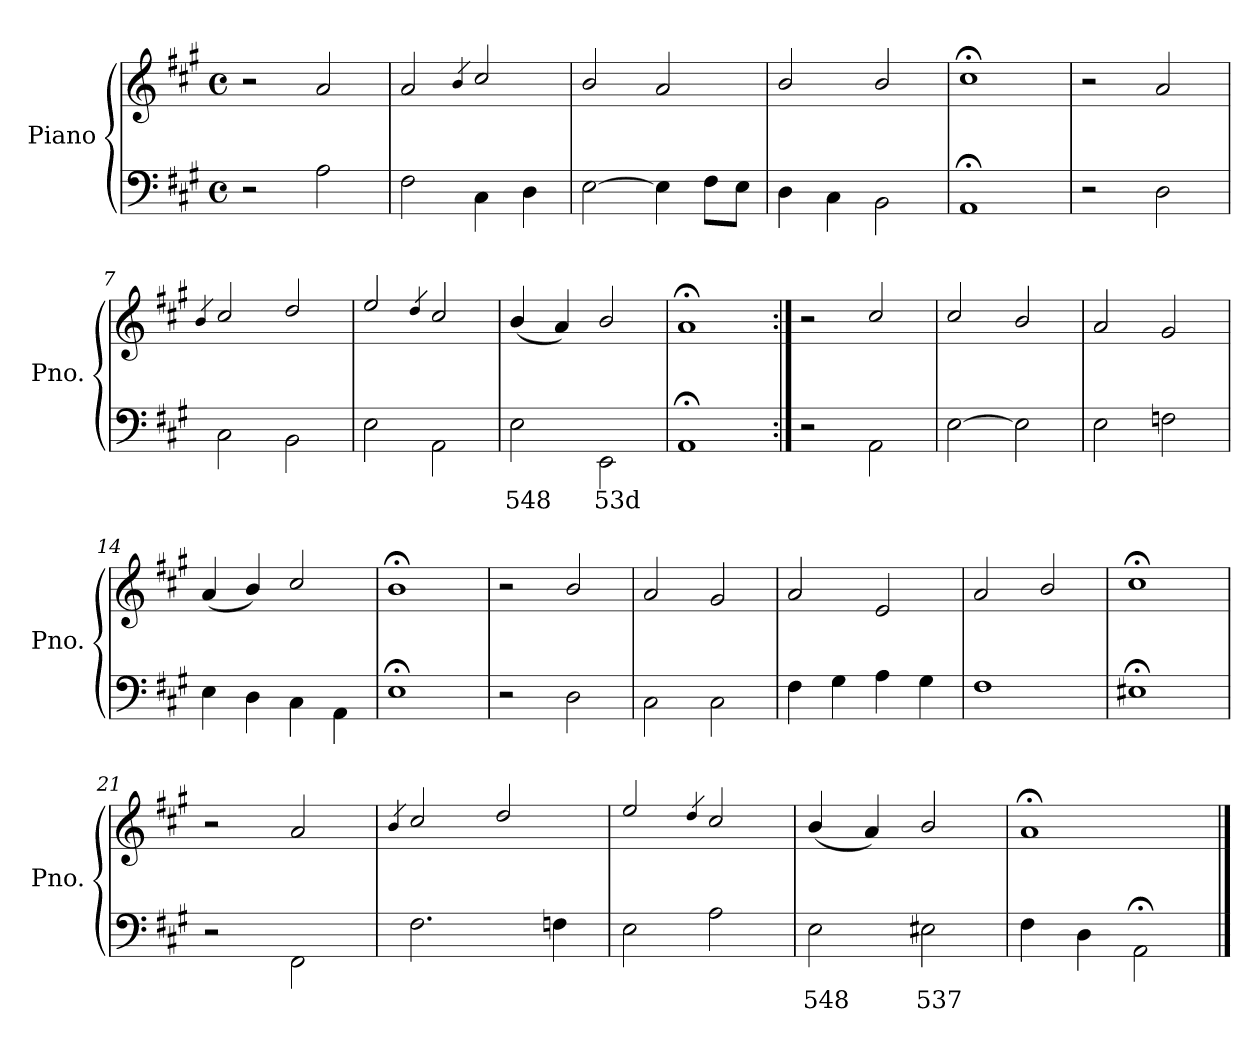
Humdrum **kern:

**kern	**text	**kern
*part1	*part1	*part1
*staff2	*staff2	*staff1
*I"Piano	*	*
*I'Pno.	*	*
*clefF4	*	*clefG2
*k[f#c#g#]	*	*k[f#c#g#]
*A:	*	*A:
*M4/4	*	*M4/4
*met(c)	*	*met(c)
=1	=1	=1
2r	.	2r
2A\	.	2a/
=2	=2	=2
2F#\	.	2a/
.	.	4qb/
4C#\	.	2cc#/
4D\	.	.
=3	=3	=3
[<2E\	.	2b/
4E\]	.	2a/
8F#\L	.	.
8E\J	.	.
=4	=4	=4
4D\	.	2b/
4C#\	.	.
2BB\	.	2b/
=5	=5	=5
1AA;	.	1cc#;<
=6	=6	=6
2r	.	2r
2D\	.	2a/
=7	=7	=7
.	.	4qb/
2C#\	.	2cc#/
2BB\	.	2dd/
=8	=8	=8
2E\	.	2ee/
.	.	4qdd/
2AA\	.	2cc#/
=9	=9	=9
!	!LO:LY:b	!
2E\	548	(4b/
.	.	4a/)
!	!LO:LY:b	!
2EE\	53d	2b/
!!LO:LB:g=z
=10	=10	=10
1AA;	.	1a;<
!!LO:LB:g=z
=11:|!	=11:|!	=11:|!
2r	.	2r
2AA\	.	2cc#/
=12	=12	=12
[<2E\	.	2cc#/
2E\]	.	2b/
=13	=13	=13
2E\	.	2a/
2Fn\	.	2g#/
=14	=14	=14
4E\	.	(4a/
4D\	.	4b/)
4C#\	.	2cc#/
4AA\	.	.
=15	=15	=15
1E;	.	1b;<
=16	=16	=16
2r	.	2r
2D\	.	2b/
=17	=17	=17
2C#\	.	2a/
2C#\	.	2g#/
=18	=18	=18
4F#\	.	2a/
4G#\	.	.
4A\	.	2e/
4G#\	.	.
=19	=19	=19
1F#	.	2a/
.	.	2b/
=20	=20	=20
1E#X;	.	1cc#;<
!!LO:PB:g=z
=21	=21	=21
2r	.	2r
2FF#\	.	2a/
=22	=22	=22
.	.	4qb/
2.F#\	.	2cc#/
.	.	2dd/
4Fn\	.	.
=23	=23	=23
2E\	.	2ee/
.	.	4qdd/
2A\	.	2cc#/
=24	=24	=24
!	!LO:LY:b	!
2E\	548	(4b/
.	.	4a/)
!	!LO:LY:b	!
2E#X\	537	2b/
=25	=25	=25
4F#\	.	1a;<
4D\	.	.
2AA;\	.	.
==	==	==
*-	*-	*-
